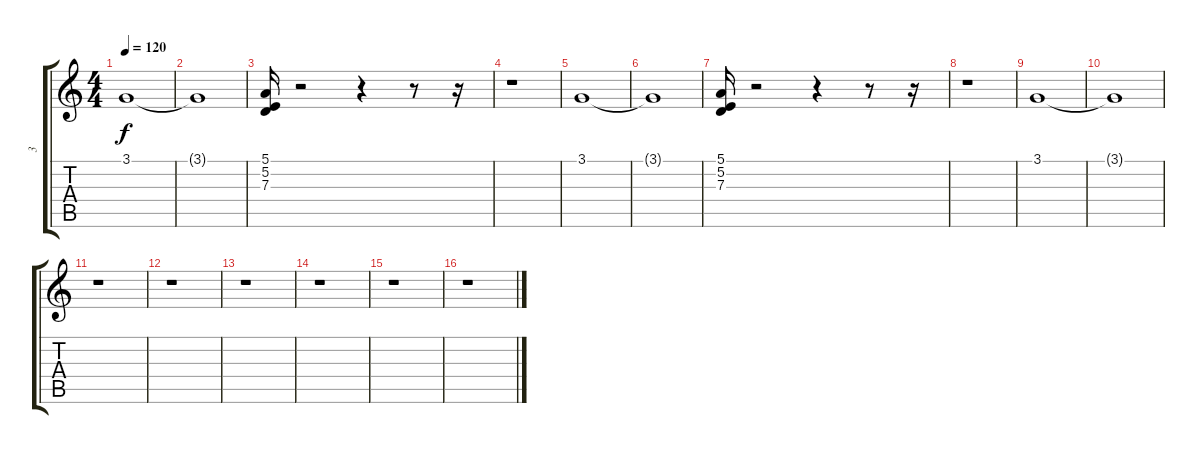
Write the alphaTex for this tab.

\track ("3" "3") {instrument pad1newage}
\staff {score tabs}
\tuning (E4 B3 G3 D3 A2 E2) {hide}
\ts (4 4)
\tempo 120
\clef g2
\ks c
3.1.1{dy f} |
3.1{t}.1 |
(5.1 5.2 7.3).16 r.2 r.4 r.8 r.16 |
r.1 |
3.1.1 |
3.1{t}.1 |
(5.1 5.2 7.3).16 r.2 r.4 r.8 r.16 |
r.1 |
3.1.1 |
3.1{t}.1 |
r.1 |
r.1 |
r.1 |
r.1 |
r.1 |
r.1
